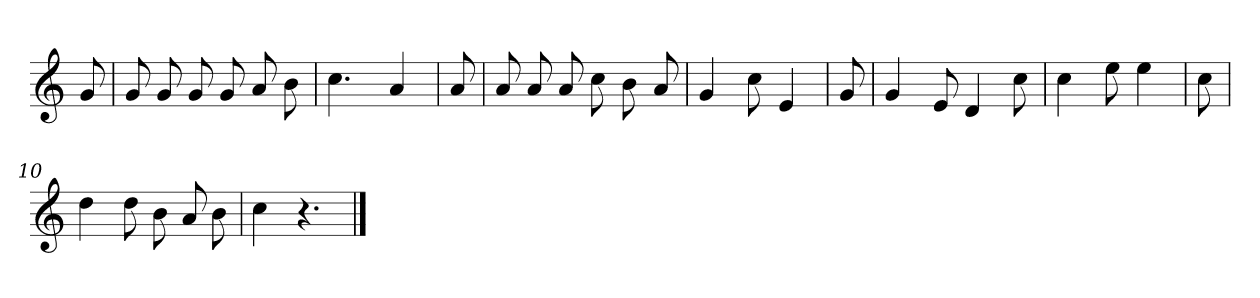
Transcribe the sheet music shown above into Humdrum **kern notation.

**kern
*part1
*staff1
*clefG2
*k[]
*C:
=
8g
=1
8g
8g
8g
8g
8a
8b
=2
4.cc
4a
=3
8a
=4
8a
8a
8a
8cc
8b
8a
=5
4g
8cc
4e
=6
8g
=7
4g
8e
4d
8cc
=8
4cc
8ee
4ee
=9
8cc
=10
4dd
8dd
8b
8a
8b
=11
4cc
4.r
==
*-
